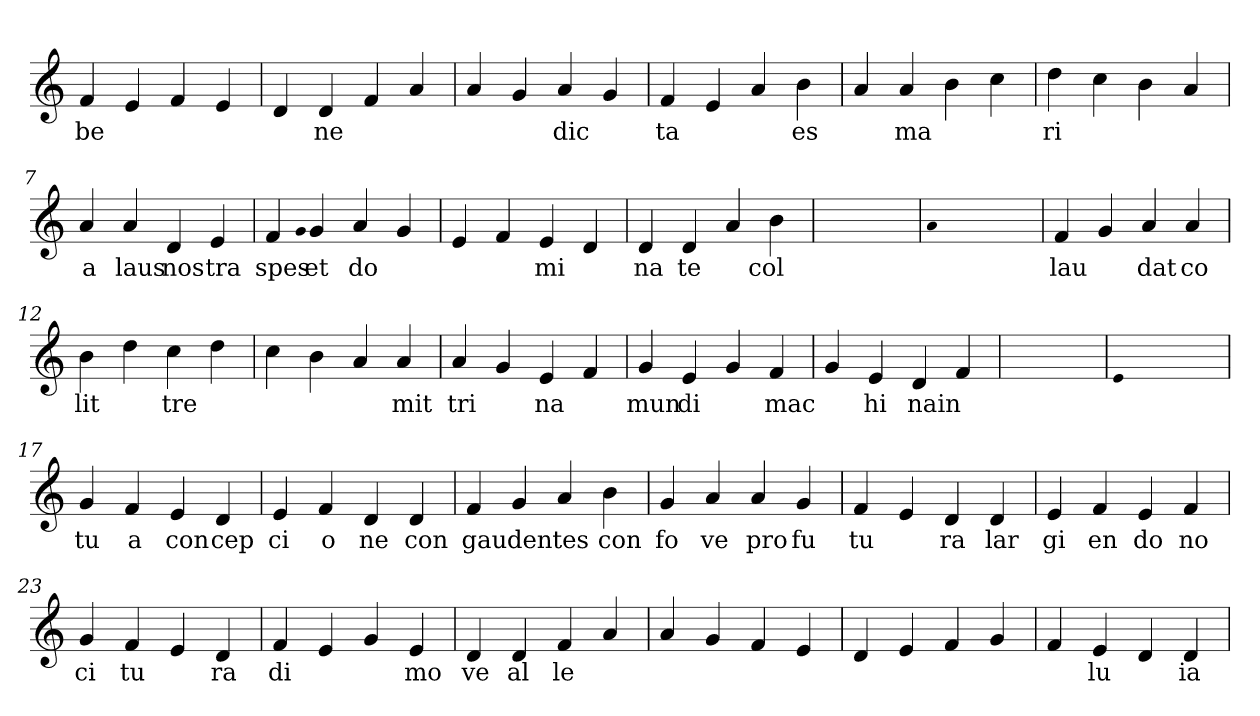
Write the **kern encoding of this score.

**kern	**text
*part1	*part1
*staff1	*staff1
*clefG2	*
=1	=1
4f	be
4e	.
4f	.
4e	.
=2	=2
4d	.
4d	ne
4f	.
4a	.
=3	=3
4a	.
4g	.
4a	dic
4g	.
=4	=4
4f	ta
4e	.
4a	.
4b	es
=5	=5
4a	.
4a	ma
4b	.
4cc	.
=6	=6
4dd	ri
4cc	.
4b	.
4a	.
=7	=7
4a	a
4a	laus
4d	nos
4e	tra
=8	=8
4f	spes
qqg	.
4g	et
4a	do
4g	.
=9	=9
4e	.
4f	.
4e	mi
4d	.
=10	=10
4d	na
4d	te
4a	.
4b	col
=11	=11
1ryy	.
=11	=11
qqa	.
1ryy	.
=11	=11
4f	lau
4g	.
4a	dat
4a	co
=12	=12
4b	lit
4dd	.
4cc	tre
4dd	.
=13	=13
4cc	.
4b	.
4a	.
4a	mit
=14	=14
4a	tri
4g	.
4e	na
4f	.
=15	=15
4g	mun
4e	di
4g	.
4f	mac
=16	=16
4g	.
4e	hi
4d	na
4f	in
=17	=17
1ryy	.
=17	=17
qqe	.
1ryy	.
=17	=17
4g	tu
4f	a
4e	con
4d	cep
=18	=18
4e	ci
4f	o
4d	ne
4d	con
=19	=19
4f	gau
4g	den
4a	tes
4b	con
=20	=20
4g	fo
4a	ve
4a	pro
4g	fu
=21	=21
4f	tu
4e	.
4d	ra
4d	lar
=22	=22
4e	gi
4f	en
4e	do
4f	no
=23	=23
4g	ci
4f	tu
4e	.
4d	ra
=24	=24
4f	di
4e	.
4g	.
4e	mo
=25	=25
4d	ve
4d	al
4f	le
4a	.
=26	=26
4a	.
4g	.
4f	.
4e	.
=27	=27
4d	.
4e	.
4f	.
4g	.
=28	=28
4f	.
4e	lu
4d	.
4d	ia
=	=
*-	*-
